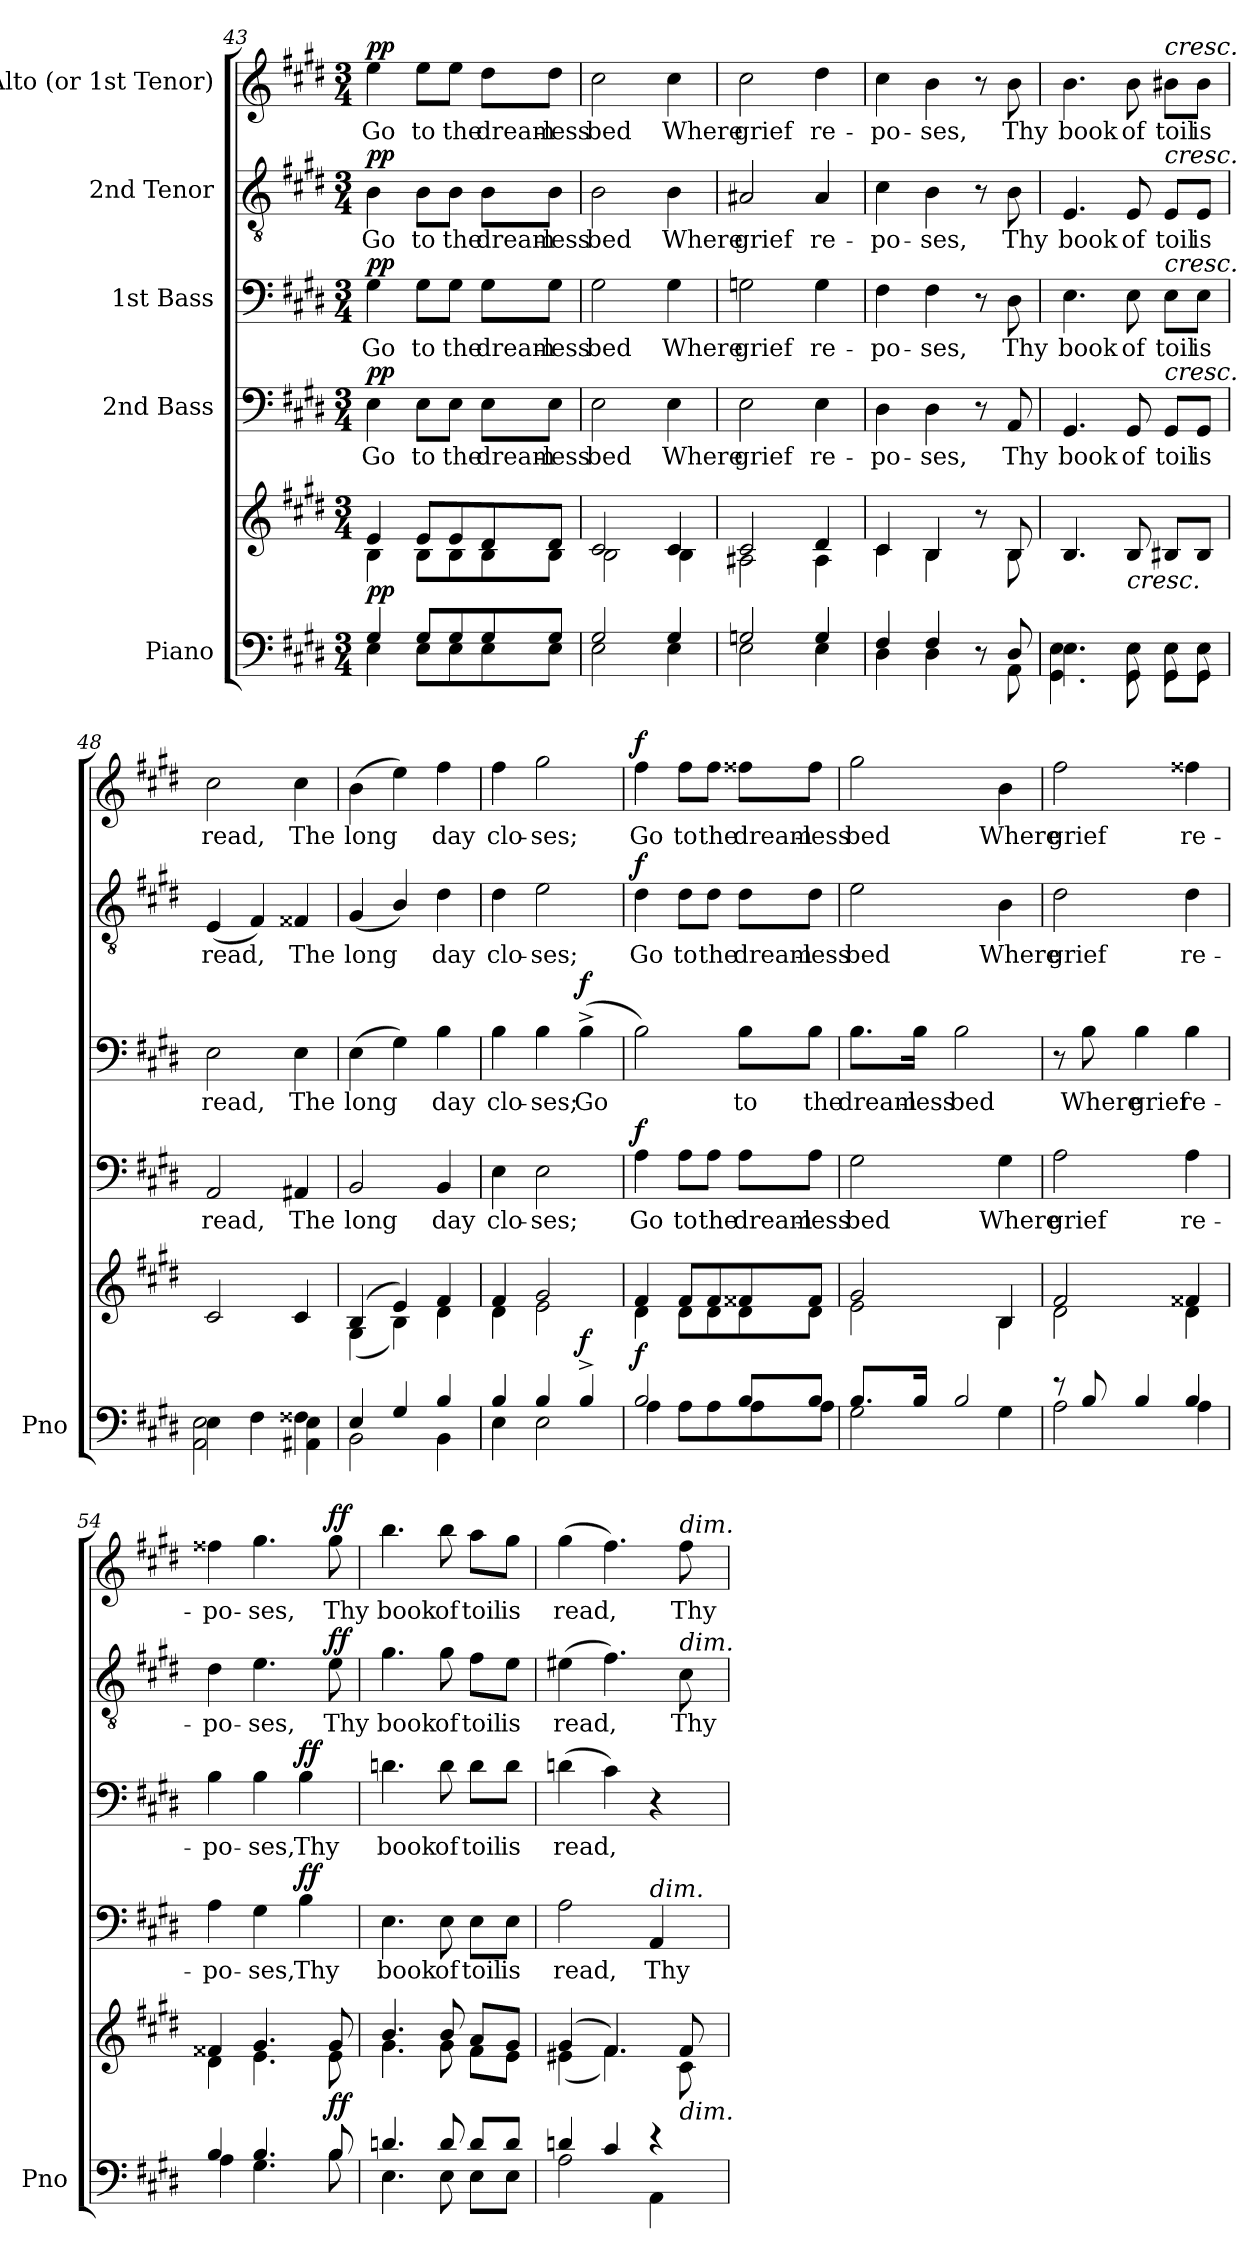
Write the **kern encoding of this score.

**kern	**kern	**dynam	**kern	**text	**dynam	**kern	**text	**dynam	**kern	**text	**dynam	**kern	**text	**dynam
*part5	*part5	*part5	*part4	*part4	*part4	*part3	*part3	*part3	*part2	*part2	*part2	*part1	*part1	*part1
*staff6	*staff5	*staff5/6	*staff4	*staff4	*staff4	*staff3	*staff3	*staff3	*staff2	*staff2	*staff2	*staff1	*staff1	*staff1
*I"Piano	*	*	*I"2nd Bass	*	*	*I"1st Bass	*	*	*I"2nd Tenor	*	*	*I"Alto (or 1st Tenor)	*	*
*I'Pno	*	*	*	*	*	*	*	*	*	*	*	*	*	*
*clefF4	*clefG2	*	*clefF4	*	*	*clefF4	*	*	*clefGv2	*	*	*clefG2	*	*
*k[f#c#g#d#]	*k[f#c#g#d#]	*	*k[f#c#g#d#]	*	*	*k[f#c#g#d#]	*	*	*k[f#c#g#d#]	*	*	*k[f#c#g#d#]	*	*
*M3/4	*M3/4	*	*M3/4	*	*	*M3/4	*	*	*M3/4	*	*	*M3/4	*	*
=43	=43	=43	=43	=43	=43	=43	=43	=43	=43	=43	=43	=43	=43	=43
*^	*^	*	*	*	*	*	*	*	*	*	*	*	*	*
!	!	!	!	!LO:DY:a=2	!	!	!LO:DY:a	!	!	!LO:DY:a	!	!	!LO:DY:a	!	!	!LO:DY:a
4G#/	4E\	4e/	4B\	pp	4E\	Go	pp	4G#\	Go	pp	4B\	Go	pp	4ee\	Go	pp
8G#/L	8E\L	8e/L	8B\L	.	8E\L	to	.	8G#\L	to	.	8B\L	to	.	8ee\L	to	.
8G#/	8E\	8e/	8B\	.	8E\J	the	.	8G#\J	the	.	8B\J	the	.	8ee\J	the	.
8G#/	8E\	8d#/	8B\	.	8E\L	dream-	.	8G#\L	dream-	.	8B\L	dream-	.	8dd#\L	dream-	.
8G#/J	8E\J	8d#/J	8B\J	.	8E\J	-less	.	8G#\J	-less	.	8B\J	-less	.	8dd#\J	-less	.
=44	=44	=44	=44	=44	=44	=44	=44	=44	=44	=44	=44	=44	=44	=44	=44	=44
2G#/	2E\	2c#/	2B\	.	2E\	bed	.	2G#\	bed	.	2B\	bed	.	2cc#\	bed	.
4G#/	4E\	4c#/	4B\	.	4E\	Where	.	4G#\	Where	.	4B\	Where	.	4cc#\	Where	.
=45	=45	=45	=45	=45	=45	=45	=45	=45	=45	=45	=45	=45	=45	=45	=45	=45
2Gn/	2E\	2c#/	2A#X\	.	2E\	grief	.	2Gn\	grief	.	2A#X/	grief	.	2cc#\	grief	.
4G/	4E\	4d#/	4A#\	.	4E\	re-	.	4G\	re-	.	4A#/	re-	.	4dd#\	re-	.
=46	=46	=46	=46	=46	=46	=46	=46	=46	=46	=46	=46	=46	=46	=46	=46	=46
4F#/	4D#\	4c#/	4c#\	.	4D#\	-po-	.	4F#\	-po-	.	4c#\	-po-	.	4cc#\	-po-	.
4F#/	4D#\	4B/	4B\	.	4D#\	-ses,	.	4F#\	-ses,	.	4B\	-ses,	.	4b\	-ses,	.
8r	8ryy	8r	8ryy	.	8r	.	.	8r	.	.	8r	.	.	8r	.	.
8D#/	8AA\	8B/	8B\	.	8AA/	Thy	.	8D#\	Thy	.	8B\	Thy	.	8b\	Thy	.
*	*	*v	*v	*	*	*	*	*	*	*	*	*	*	*	*	*
=47	=47	=47	=47	=47	=47	=47	=47	=47	=47	=47	=47	=47	=47	=47	=47
4.E\	4.GG#\ 4.E\	4.B/	.	4.GG#/	book	.	4.E\	book	.	4.E/	book	.	4.b\	book	.
!	!	!LO:TX:b:i:t=cresc.	!	!	!	!	!	!	!	!	!	!	!	!	!
8E\	8GG#\ 8E\	8B/	.	8GG#/	of	.	8E\	of	.	8E/	of	.	8b\	of	.
!	!	!	!	!	!	!	!	!	!	!	!	!	!LO:TX:a:i:t=cresc.	!	!
!	!	!	!	!	!	!	!	!	!	!LO:TX:a:i:t=cresc.	!	!	!	!	!
!	!	!	!	!	!	!	!LO:TX:a:i:t=cresc.	!	!	!	!	!	!	!	!
!	!	!	!	!LO:TX:a:i:t=cresc.	!	!	!	!	!	!	!	!	!	!	!
8E\	8GG#\ 8E\L	8B#X/L	.	8GG#/L	toil	.	8E\L	toil	.	8E/L	toil	.	8b#X\L	toil	.
8E\	8GG#\ 8E\J	8B#/J	.	8GG#/J	is	.	8E\J	is	.	8E/J	is	.	8b#\J	is	.
=48	=48	=48	=48	=48	=48	=48	=48	=48	=48	=48	=48	=48	=48	=48	=48
4E\	2AA\ 2E\	2c#/	.	2AA/	read,	.	2E\	read,	.	(4E/	read,	.	2cc#\	read,	.
4F#\	.	.	.	.	.	.	.	.	.	4F#/)	.	.	.	.	.
4F##X\	4AA#X\ 4E\	4c#/	.	4AA#X/	The	.	4E\	The	.	4F##X/	The	.	4cc#\	The	.
=49	=49	=49	=49	=49	=49	=49	=49	=49	=49	=49	=49	=49	=49	=49	=49
*	*	*^	*	*	*	*	*	*	*	*	*	*	*	*	*
4E/	2BB\	(4B/	(4G#\	.	2BB/	long	.	(4E\	long	.	(4G#/	long	.	(4b\	long	.
4G#/	.	4e/)	4B\)	.	.	.	.	4G#\)	.	.	4B/)	.	.	4ee\)	.	.
4B/	4BB\	4f#/	4d#\	.	4BB/	day	.	4B\	day	.	4d#\	day	.	4ff#\	day	.
=50	=50	=50	=50	=50	=50	=50	=50	=50	=50	=50	=50	=50	=50	=50	=50	=50
4B/	4E\	4f#/	4d#\	.	4E\	clo-	.	4B\	clo-	.	4d#\	clo-	.	4ff#\	clo-	.
4B/	2E\	2g#/	2e\	.	2E\	-ses;	.	4B\	-ses;	.	2e\	-ses;	.	2gg#\	-ses;	.
!	!	!	!	!LO:DY:a=2	!	!	!	!	!	!LO:DY:a	!	!	!	!	!	!
4B^/	.	.	.	f	.	.	.	(4B^\	Go	f	.	.	.	.	.	.
=51	=51	=51	=51	=51	=51	=51	=51	=51	=51	=51	=51	=51	=51	=51	=51	=51
!	!	!	!	!LO:DY:a=2	!	!	!LO:DY:a	!	!	!	!	!	!LO:DY:a	!	!	!LO:DY:a
2B/	4A\	4f#/	4d#\	f	4A\	Go	f	2B\)	.	.	4d#\	Go	f	4ff#\	Go	f
.	8A\L	8f#/L	8d#\L	.	8A\L	to	.	.	.	.	8d#\L	to	.	8ff#\L	to	.
.	8A\	8f#/	8d#\	.	8A\J	the	.	.	.	.	8d#\J	the	.	8ff#\J	the	.
8B/L	8A\	8f##X/	8d#\	.	8A\L	dream-	.	8B\L	to	.	8d#\L	dream-	.	8ff##X\L	dream-	.
8B/J	8A\J	8f##/J	8d#\J	.	8A\J	-less	.	8B\J	the	.	8d#\J	-less	.	8ff##\J	-less	.
=52	=52	=52	=52	=52	=52	=52	=52	=52	=52	=52	=52	=52	=52	=52	=52	=52
8.B/L	2G#\	2g#/	2e\	.	2G#\	bed	.	8.B\L	dream-	.	2e\	bed	.	2gg#\	bed	.
16B/Jk	.	.	.	.	.	.	.	16B\Jk	-less	.	.	.	.	.	.	.
2B/	.	.	.	.	.	.	.	2B\	bed	.	.	.	.	.	.	.
.	4G#\	4B/	4B\	.	4G#\	Where	.	.	.	.	4B\	Where	.	4b\	Where	.
=53	=53	=53	=53	=53	=53	=53	=53	=53	=53	=53	=53	=53	=53	=53	=53	=53
8r	2A\	2f#/	2d#\	.	2A\	grief	.	8r	.	.	2d#\	grief	.	2ff#\	grief	.
8B/	.	.	.	.	.	.	.	8B\	Where	.	.	.	.	.	.	.
4B/	.	.	.	.	.	.	.	4B\	grief	.	.	.	.	.	.	.
4B/	4A\	4f##X/	4d#\	.	4A\	re-	.	4B\	re-	.	4d#\	re-	.	4ff##X\	re-	.
=54	=54	=54	=54	=54	=54	=54	=54	=54	=54	=54	=54	=54	=54	=54	=54	=54
4B/	4A\	4f##X/	4d#\	.	4A\	-po-	.	4B\	-po-	.	4d#\	-po-	.	4ff##X\	-po-	.
4.B/	4.G#\	4.g#/	4.e\	.	4G#\	-ses,	.	4B\	-ses,	.	4.e\	-ses,	.	4.gg#\	-ses,	.
!	!	!	!	!	!	!	!LO:DY:a	!	!	!LO:DY:a	!	!	!	!	!	!
.	.	.	.	.	4B\	Thy	ff	4B\	Thy	ff	.	.	.	.	.	.
!	!	!	!	!LO:DY:a=2	!	!	!	!	!	!	!	!	!LO:DY:a	!	!	!LO:DY:a
8B/	8B\	8g#/	8e\	ff	.	.	.	.	.	.	8e\	Thy	ff	8gg#\	Thy	ff
=55	=55	=55	=55	=55	=55	=55	=55	=55	=55	=55	=55	=55	=55	=55	=55	=55
4.dn/	4.E\	4.b/	4.g#\	.	4.E\	book	.	4.dn\	book	.	4.g#\	book	.	4.bb\	book	.
8d/	8E\	8b/	8g#\	.	8E\	of	.	8d\	of	.	8g#\	of	.	8bb\	of	.
8d/L	8E\L	8a/L	8f#\L	.	8E\L	toil	.	8d\L	toil	.	8f#\L	toil	.	8aa\L	toil	.
8d/J	8E\J	8g#/J	8e\J	.	8E\J	is	.	8d\J	is	.	8e\J	is	.	8gg#\J	is	.
=56	=56	=56	=56	=56	=56	=56	=56	=56	=56	=56	=56	=56	=56	=56	=56	=56
4dn/	2A\	(4g#/	(4e#X\	.	2A\	read,	.	(4dn\	read,	.	(4e#X\	read,	.	(4gg#\	read,	.
4c#/	.	4.f#/)	4.f#\)	.	.	.	.	4c#\)	.	.	4.f#\)	.	.	4.ff#\)	.	.
!	!	!	!	!	!LO:TX:a:i:t=dim.	!	!	!	!	!	!	!	!	!	!	!
4r	4AA\	.	.	.	4AA/	Thy	.	4r	.	.	.	.	.	.	.	.
!	!	!	!	!	!	!	!	!	!	!	!	!	!	!LO:TX:a:i:t=dim.	!	!
!	!	!	!	!	!	!	!	!	!	!	!LO:TX:a:i:t=dim.	!	!	!	!	!
!	!	!LO:TX:b:i:t=dim.	!	!	!	!	!	!	!	!	!	!	!	!	!	!
.	.	8f#/	8c#\	.	.	.	.	.	.	.	8c#\	Thy	.	8ff#\	Thy	.
*v	*v	*	*	*	*	*	*	*	*	*	*	*	*	*	*	*
*	*v	*v	*	*	*	*	*	*	*	*	*	*	*	*	*
=	=	=	=	=	=	=	=	=	=	=	=	=	=	=
*-	*-	*-	*-	*-	*-	*-	*-	*-	*-	*-	*-	*-	*-	*-
